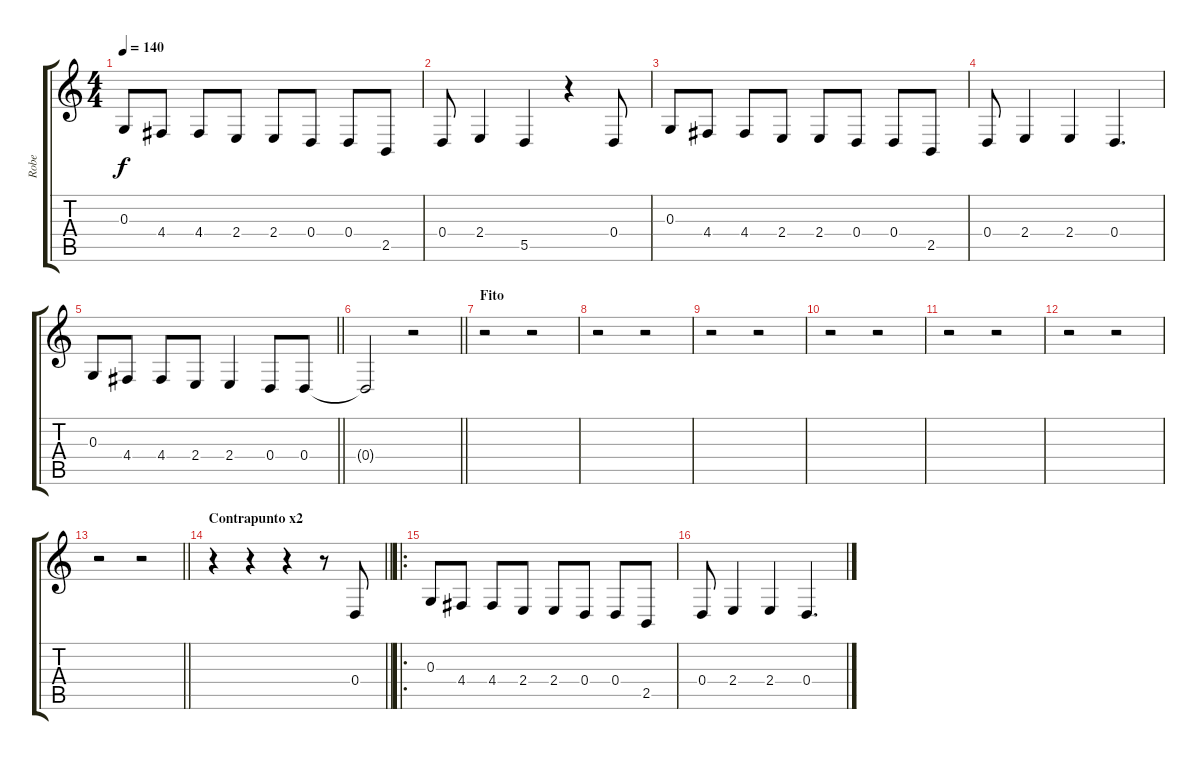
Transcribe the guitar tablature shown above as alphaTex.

\track ("Robe" "Robe") {instrument flute}
\staff {score tabs}
\tuning (E4 B3 G3 D3 A2 E2) {hide}
\ts (4 4)
\tempo 140
\clef g2
\ks c
0.3.8{dy f} 4.4.8 4.4.8 2.4.8 2.4.8 0.4.8 0.4.8 2.5.8 |
0.4.8 2.4.4 5.5.4 r.4 0.4.8 |
0.3.8 4.4.8 4.4.8 2.4.8 2.4.8 0.4.8 0.4.8 2.5.8 |
0.4.8 2.4.4 2.4.4 0.4.4{d} |
\barLineRight lightlight
0.3.8 4.4.8 4.4.8 2.4.8 2.4.4 0.4.8 0.4.8 |
\barLineRight lightlight
0.4{t}.2 r.2 |
\section ("" "Fito")
r.2 r.2 |
r.2 r.2 |
r.2 r.2 |
r.2 r.2 |
r.2 r.2 |
r.2 r.2 |
\barLineRight lightlight
r.2 r.2 |
\section ("" "Contrapunto x2")
\barLineRight lightlight
r.4 r.4 r.4 r.8 0.4.8 |
\ro
0.3.8 4.4.8 4.4.8 2.4.8 2.4.8 0.4.8 0.4.8 2.5.8 |
0.4.8 2.4.4 2.4.4 0.4.4{d}
